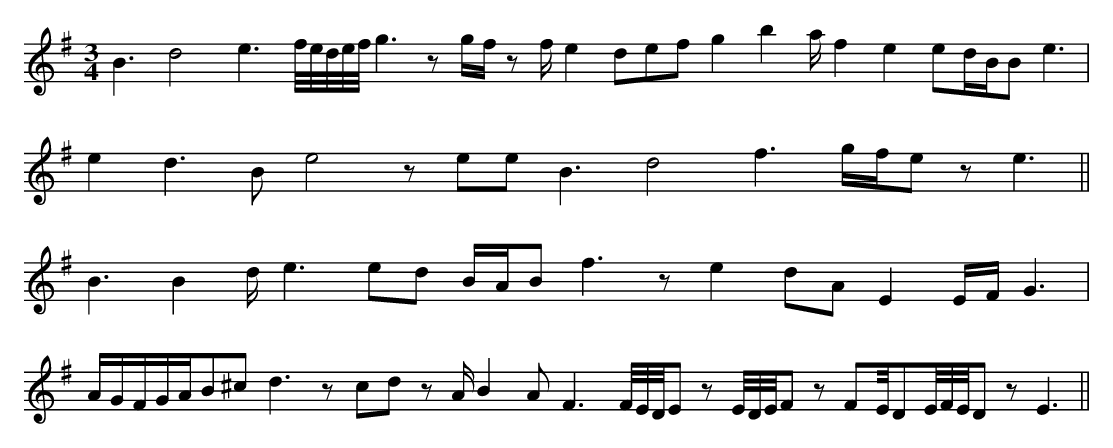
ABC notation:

X:1
M:3/4
K:Emin
B3d4e3f//e//d//e//f//g3 z g/f/ z f/e2 defg2 b2a/f2 e2ed/B/Be3|
e2d3Be4 z eeB3d4f3g/f/e z e3||
B3B2d/e3ed B/A/B f3 z e2dAE2E/F/G3|
A/G/F/G/A/B^cd3 z cd z A/B2AF3 F//E//D//E z E//D//E//F z FE//DE//F//E//D z E3||
